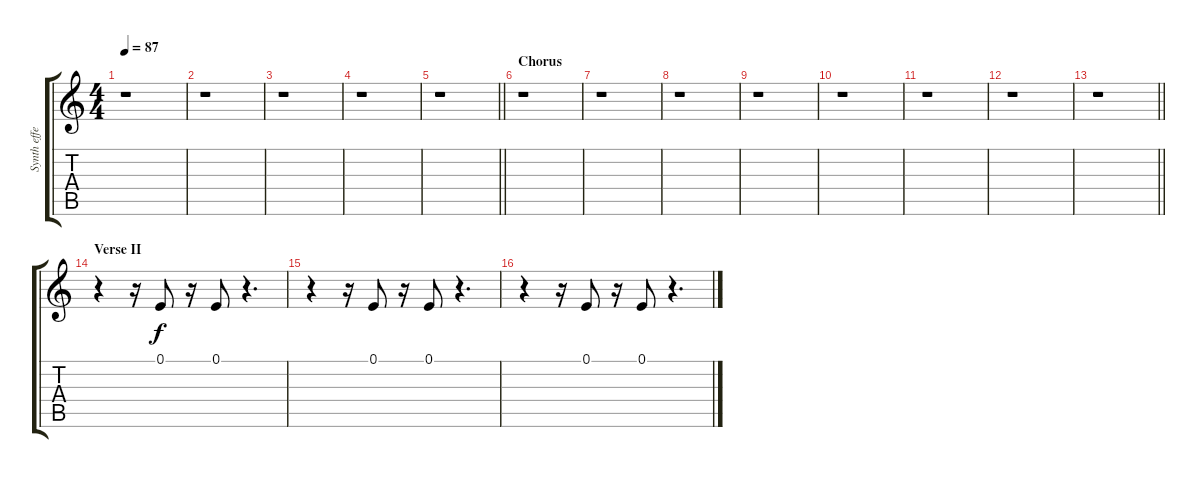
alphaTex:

\track ("Synth effects" "Synth effe") {instrument sitar}
\staff {score tabs}
\tuning (E4 B3 G3 D3 A2 E2) {hide}
\ts (4 4)
\tempo 87
\clef g2
\ks c
r.1{dy f} |
r.1 |
r.1 |
r.1 |
\barLineRight lightlight
r.1 |
\section ("" "Chorus")
r.1 |
r.1 |
r.1 |
r.1 |
r.1 |
r.1 |
r.1 |
\barLineRight lightlight
r.1 |
\section ("" "Verse II")
r.4 r.16 0.1.8 r.16 0.1.8 r.4{d} |
r.4 r.16 0.1.8 r.16 0.1.8 r.4{d} |
r.4 r.16 0.1.8 r.16 0.1.8 r.4{d}
